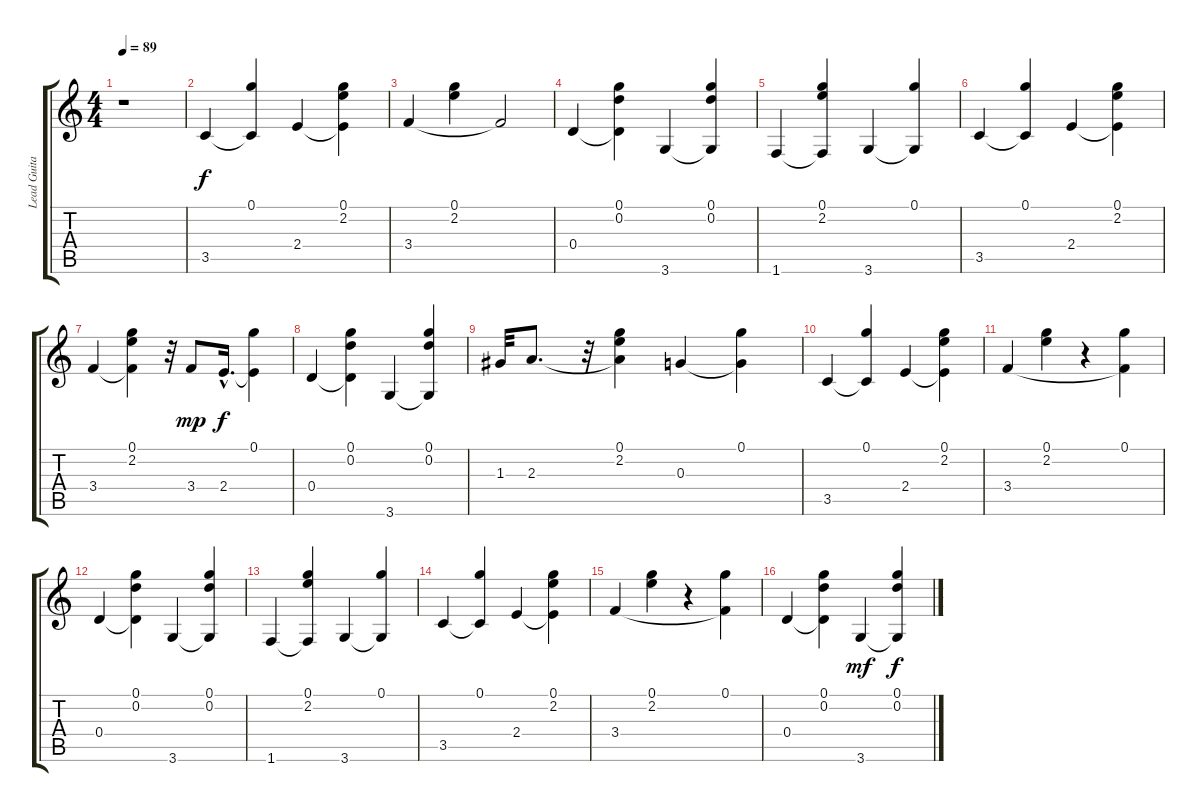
\track ("Lead Guitar" "Lead Guita") {instrument acousticguitarnylon}
\staff {score tabs}
\tuning (G4 D4 G3 D3 A2 E2) {hide}
\ts (4 4)
\tempo 89
\clef g2
\ks c
r.1{dy f instrument acousticguitarnylon} |
3.5.4 (0.1 3.5{t}).4 2.4.4 (0.1 2.2 2.4{t}).4 |
3.4.4 (0.1 2.2).4 3.4{t}.2 |
0.4.4 (0.1 0.2 0.4{t}).4 3.6.4 (0.1 0.2 3.6{t}).4 |
1.6.4 (0.1 2.2 1.6{t}).4 3.6.4 (0.1 3.6{t}).4 |
3.5.4 (0.1 3.5{t}).4 2.4.4 (0.1 2.2 2.4{t}).4 |
3.4.4 (0.1 2.2 3.4{t}).4 r.32 3.4.8{dy mp} 2.4{hac}.16{d dy f} (0.1 2.4{t}).4 |
0.4.4 (0.1 0.2 0.4{t}).4 3.6.4 (0.1 0.2 3.6{t}).4 |
1.3.32 2.3.8{d} r.32 (0.1 2.2 2.3{t}).4 0.3.4 (0.1 0.3{t}).4 |
3.5.4 (0.1 3.5{t}).4 2.4.4 (0.1 2.2 2.4{t}).4 |
3.4.4 (0.1 2.2).4 r.4 (0.1 3.4{t}).4 |
0.4.4 (0.1 0.2 0.4{t}).4 3.6.4 (0.1 0.2 3.6{t}).4 |
1.6.4 (0.1 2.2 1.6{t}).4 3.6.4 (0.1 3.6{t}).4 |
3.5.4 (0.1 3.5{t}).4 2.4.4 (0.1 2.2 2.4{t}).4 |
3.4.4 (0.1 2.2).4 r.4 (0.1 3.4{t}).4 |
0.4.4 (0.1 0.2 0.4{t}).4 3.6.4{dy mf} (0.1 0.2 3.6{t}).4{dy f}
